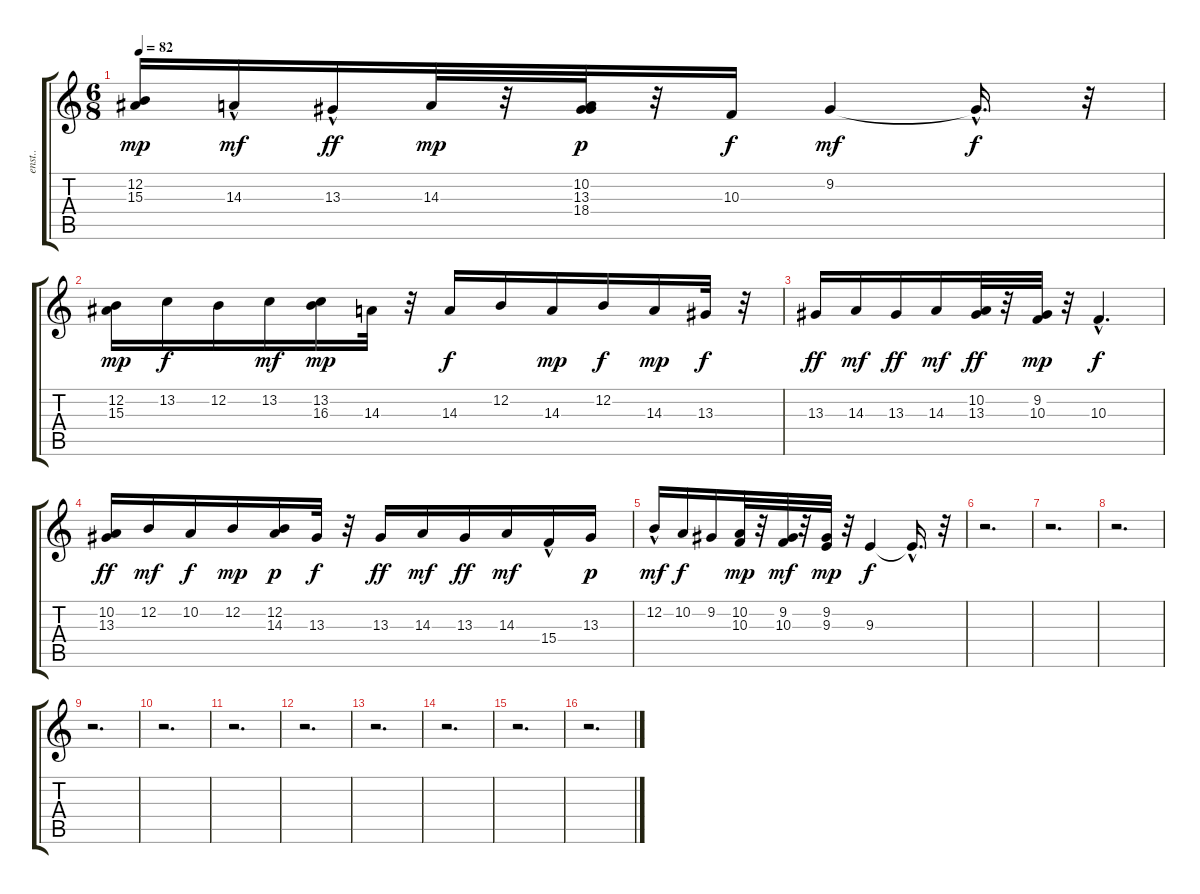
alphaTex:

\track ("enst.." "enst..") {instrument choiraahs}
\staff {score tabs}
\tuning (E4 B3 G3 D3 A2 E2) {hide}
\ts (6 8)
\tempo 82
\clef g2
\ks c
(12.2 15.3).16{dy mp} 14.3{hac}.16{dy mf} 13.3{hac}.16{dy ff} 14.3.32{dy mp} r.32 (10.2 13.3 18.4).32{dy p} r.32 10.3.16{dy f} 9.2.4{dy mf} 9.2{hac t}.16{d dy f} r.32 |
(12.2 15.3).16{dy mp} 13.2.16{dy f} 12.2.16 13.2.16{dy mf} (13.2 16.3).16{dy mp} 14.3.32 r.32 14.3.16{dy f} 12.2.16 14.3.16{dy mp} 12.2.16{dy f} 14.3.16{dy mp} 13.3.32{dy f} r.32 |
13.3.16{dy ff} 14.3.16{dy mf} 13.3.16{dy ff} 14.3.16{dy mf} (10.2 13.3).32{dy ff} r.32 (9.2 10.3).32{dy mp} r.32 10.3{hac}.4{d dy f} |
(10.2 13.3).16{dy ff} 12.2.16{dy mf} 10.2.16{dy f} 12.2.16{dy mp} (12.2 14.3).16{dy p} 13.3.32{dy f} r.32 13.3.16{dy ff} 14.3.16{dy mf} 13.3.16{dy ff} 14.3.16{dy mf} 15.4{hac}.16 13.3.16{dy p} |
12.2{hac}.16{dy mf} 10.2.16{dy f} 9.2.16 (10.2 10.3).32{dy mp} r.32 (9.2 10.3).32{dy mf} r.32 (9.2 9.3).32{dy mp} r.32 9.3.4{dy f} 9.3{hac t}.16{d} r.32 |
r.2{d} |
r.2{d} |
r.2{d} |
r.2{d} |
r.2{d} |
r.2{d} |
r.2{d} |
r.2{d} |
r.2{d} |
r.2{d} |
r.2{d}
